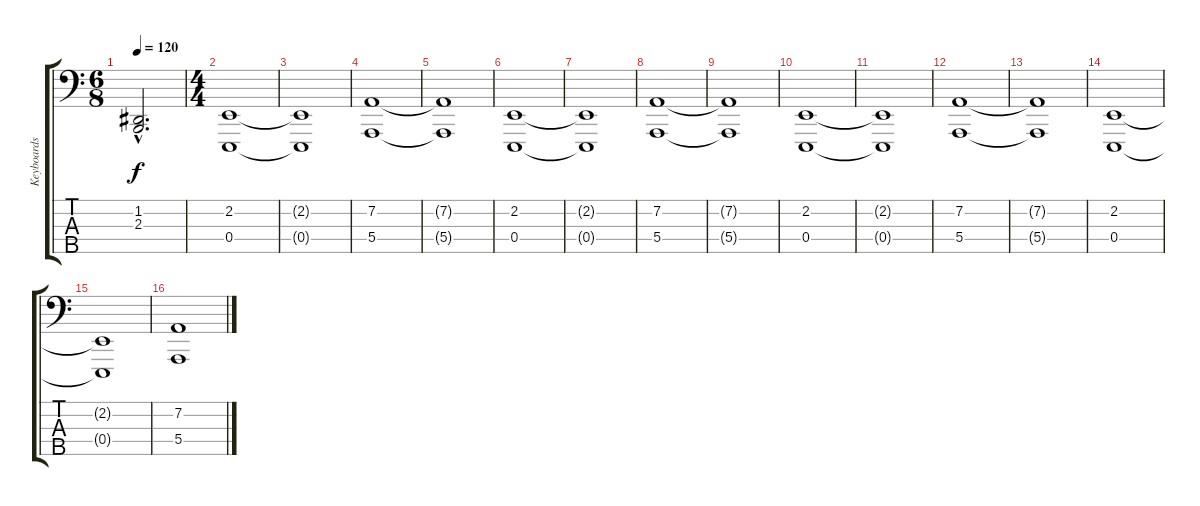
\track ("Keyboards" "Keyboards") {instrument stringensemble1}
\staff {score tabs}
\tuning (G2 D2 A1 E1 B0) {hide}
\ts (6 8)
\tempo 120
\clef f4
\ks c
(1.2{hac} 2.3{hac}).2{d dy f} |
\ts (4 4)
(2.2 0.4).1 |
(2.2{t} 0.4{t}).1 |
(7.2 5.4).1 |
(7.2{t} 5.4{t}).1 |
(2.2 0.4).1 |
(2.2{t} 0.4{t}).1 |
(7.2 5.4).1 |
(7.2{t} 5.4{t}).1 |
(2.2 0.4).1 |
(2.2{t} 0.4{t}).1 |
(7.2 5.4).1 |
(7.2{t} 5.4{t}).1 |
(2.2 0.4).1 |
(2.2{t} 0.4{t}).1 |
(7.2 5.4).1
